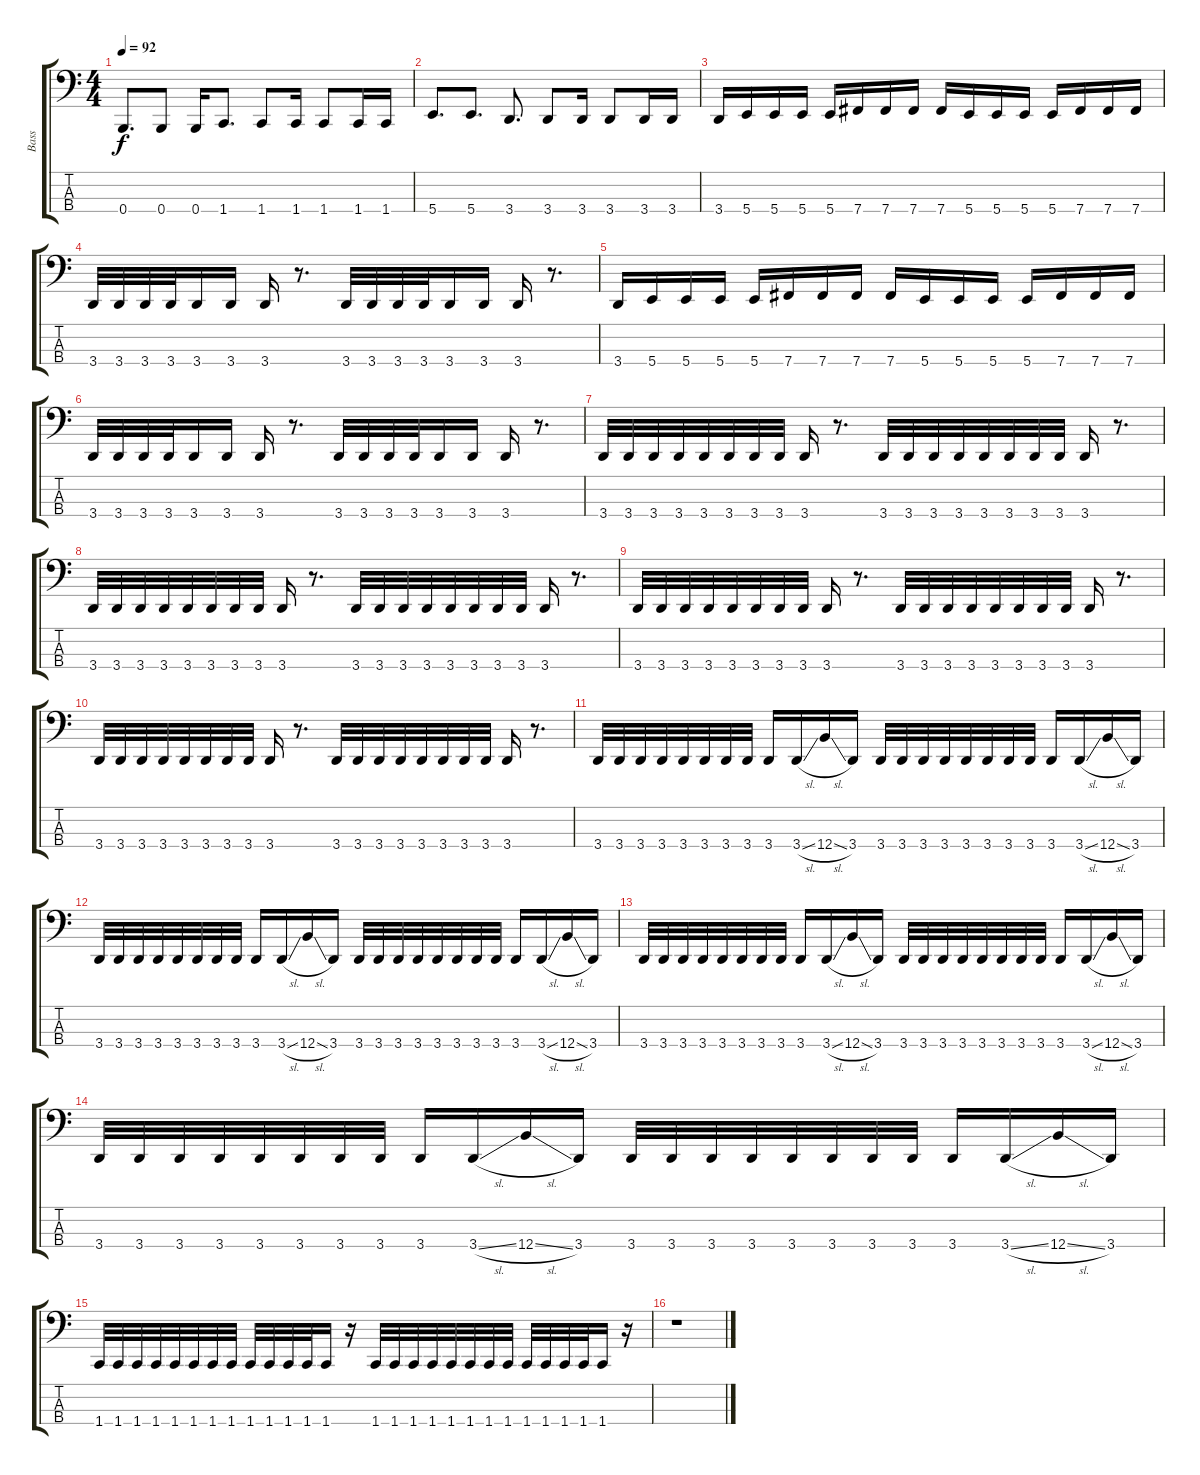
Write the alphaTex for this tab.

\track ("Bass" "Bass") {instrument electricbassfinger}
\staff {score tabs}
\tuning (E2 B1 Gb1 B0) {hide}
\ts (4 4)
\tempo 92
\clef f4
\ks c
0.4.8{d dy f} 0.4.8 0.4.16 1.4.8{d} 1.4.8 1.4.16 1.4.8 1.4.16 1.4.16 |
5.4.8{d} 5.4.8{d} 3.4.8{d} 3.4.8 3.4.16 3.4.8 3.4.16 3.4.16 |
3.4.16 5.4.16 5.4.16 5.4.16 5.4.16 7.4.16 7.4.16 7.4.16 7.4.16 5.4.16 5.4.16 5.4.16 5.4.16 7.4.16 7.4.16 7.4.16 |
3.4.32 3.4.32 3.4.32 3.4.32 3.4.16 3.4.16 3.4.16 r.8{d} 3.4.32 3.4.32 3.4.32 3.4.32 3.4.16 3.4.16 3.4.16 r.8{d} |
3.4.16 5.4.16 5.4.16 5.4.16 5.4.16 7.4.16 7.4.16 7.4.16 7.4.16 5.4.16 5.4.16 5.4.16 5.4.16 7.4.16 7.4.16 7.4.16 |
3.4.32 3.4.32 3.4.32 3.4.32 3.4.16 3.4.16 3.4.16 r.8{d} 3.4.32 3.4.32 3.4.32 3.4.32 3.4.16 3.4.16 3.4.16 r.8{d} |
3.4.32 3.4.32 3.4.32 3.4.32 3.4.32 3.4.32 3.4.32 3.4.32 3.4.16 r.8{d} 3.4.32 3.4.32 3.4.32 3.4.32 3.4.32 3.4.32 3.4.32 3.4.32 3.4.16 r.8{d} |
3.4.32 3.4.32 3.4.32 3.4.32 3.4.32 3.4.32 3.4.32 3.4.32 3.4.16 r.8{d} 3.4.32 3.4.32 3.4.32 3.4.32 3.4.32 3.4.32 3.4.32 3.4.32 3.4.16 r.8{d} |
3.4.32 3.4.32 3.4.32 3.4.32 3.4.32 3.4.32 3.4.32 3.4.32 3.4.16 r.8{d} 3.4.32 3.4.32 3.4.32 3.4.32 3.4.32 3.4.32 3.4.32 3.4.32 3.4.16 r.8{d} |
3.4.32 3.4.32 3.4.32 3.4.32 3.4.32 3.4.32 3.4.32 3.4.32 3.4.16 r.8{d} 3.4.32 3.4.32 3.4.32 3.4.32 3.4.32 3.4.32 3.4.32 3.4.32 3.4.16 r.8{d} |
3.4.32 3.4.32 3.4.32 3.4.32 3.4.32 3.4.32 3.4.32 3.4.32 3.4.16 3.4{sl}.16 12.4{sl}.16 3.4.16 3.4.32 3.4.32 3.4.32 3.4.32 3.4.32 3.4.32 3.4.32 3.4.32 3.4.16 3.4{sl}.16 12.4{sl}.16 3.4.16 |
3.4.32 3.4.32 3.4.32 3.4.32 3.4.32 3.4.32 3.4.32 3.4.32 3.4.16 3.4{sl}.16 12.4{sl}.16 3.4.16 3.4.32 3.4.32 3.4.32 3.4.32 3.4.32 3.4.32 3.4.32 3.4.32 3.4.16 3.4{sl}.16 12.4{sl}.16 3.4.16 |
3.4.32 3.4.32 3.4.32 3.4.32 3.4.32 3.4.32 3.4.32 3.4.32 3.4.16 3.4{sl}.16 12.4{sl}.16 3.4.16 3.4.32 3.4.32 3.4.32 3.4.32 3.4.32 3.4.32 3.4.32 3.4.32 3.4.16 3.4{sl}.16 12.4{sl}.16 3.4.16 |
3.4.32 3.4.32 3.4.32 3.4.32 3.4.32 3.4.32 3.4.32 3.4.32 3.4.16 3.4{sl}.16 12.4{sl}.16 3.4.16 3.4.32 3.4.32 3.4.32 3.4.32 3.4.32 3.4.32 3.4.32 3.4.32 3.4.16 3.4{sl}.16 12.4{sl}.16 3.4.16 |
1.4.32 1.4.32 1.4.32 1.4.32 1.4.32 1.4.32 1.4.32 1.4.32 1.4.32 1.4.32 1.4.32 1.4.32 1.4.16 r.16 1.4.32 1.4.32 1.4.32 1.4.32 1.4.32 1.4.32 1.4.32 1.4.32 1.4.32 1.4.32 1.4.32 1.4.32 1.4.16 r.16 |
r.1
